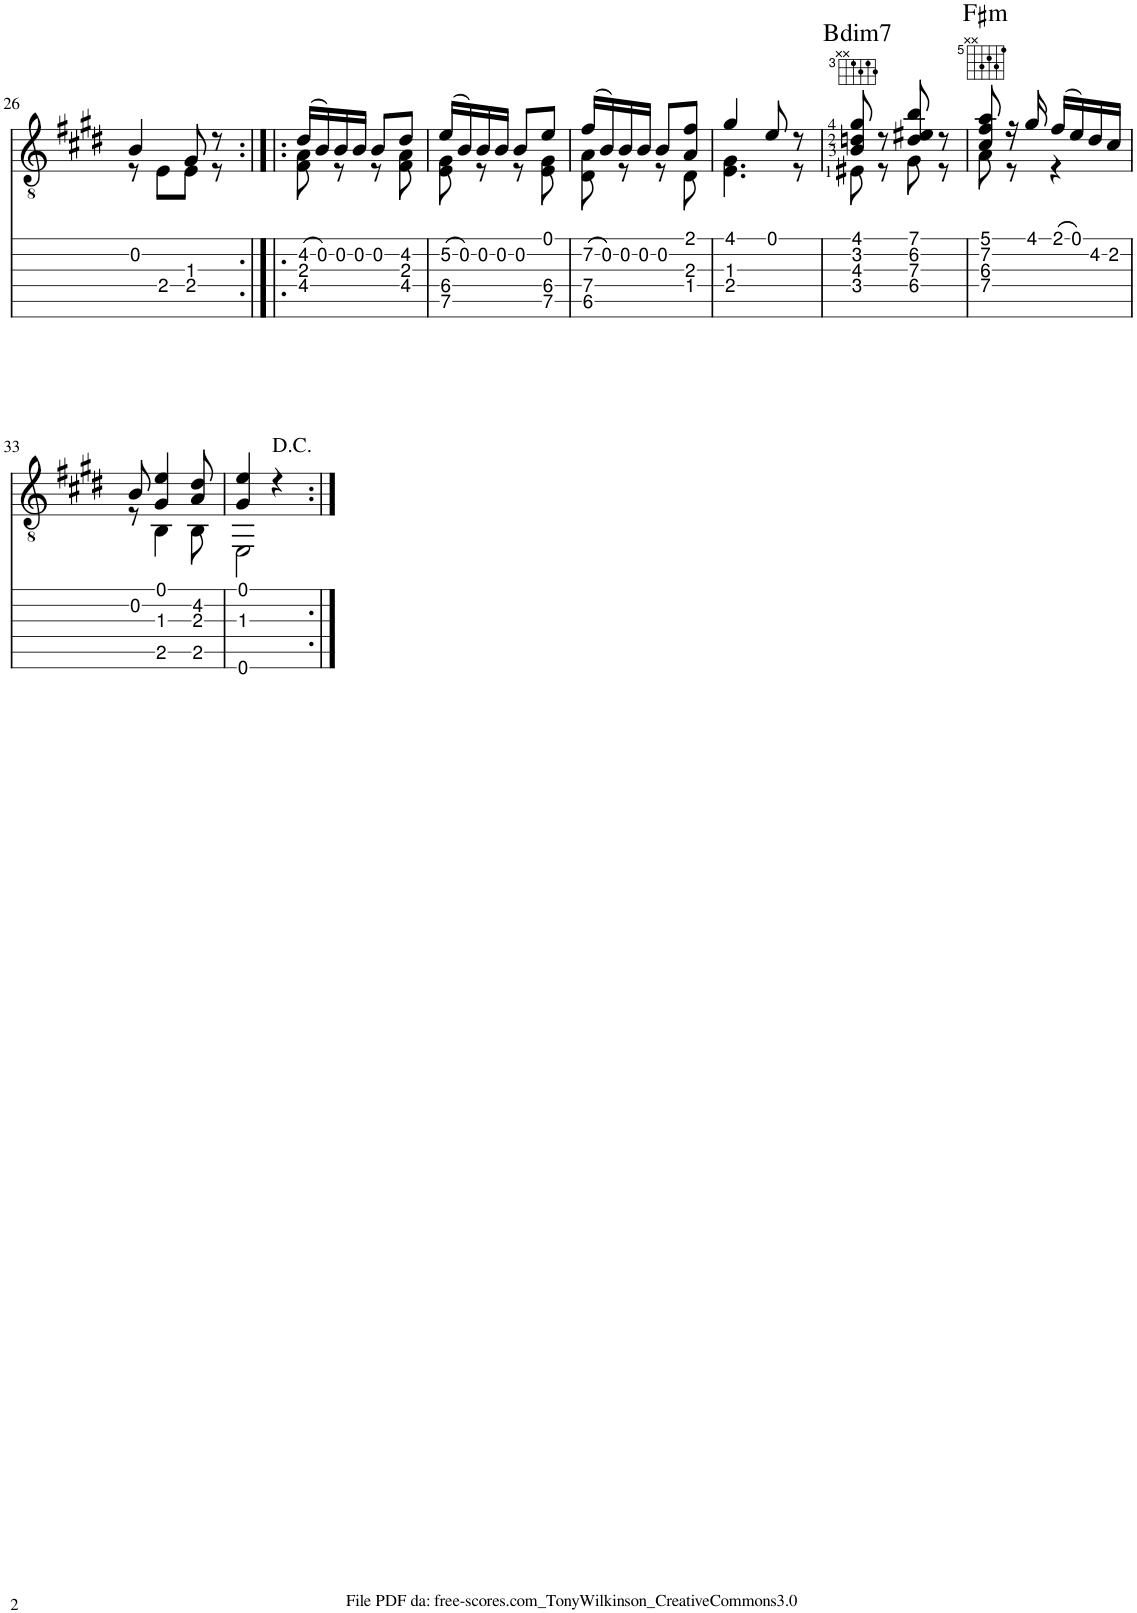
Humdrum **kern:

**kern	**kern	**harte
*part1	*part1	*part1
*staff2	*staff1	*
*I"Guitar	*	*
*I'Guit.	*	*
!!LO:PB:g=z
*	*clefGv2	*
*k[f#c#g#d#]	*k[f#c#g#d#]	*
*M2/4	*M2/4	*
=26	=26	=26
*^	*^	*
4B	8r	4B/	8r	.
.	8E	.	8E\L	.
8G#	8E	8G#/	8E\J	.
8r	8r	8r	8r	.
=27:|!|:	=27:|!|:	=27:|!|:	=27:|!|:	=27:|!|:
16d#LL	8F# 8A	(16d#/LL	8F#\ 8A\	.
16BJ	.	16B/)	.	.
16BL	8r	16B/	8r	.
16BJJ	.	16B/JJ	.	.
8BL	8r	8B/L	8r	.
8d#J	8F# 8A	8d#/J	8F#\ 8A\	.
=28	=28	=28	=28	=28
16eLL	8E 8G#	(16e/LL	8E\ 8G#\	.
16BJ	.	16B/)	.	.
16BL	8r	16B/	8r	.
16BJJ	.	16B/JJ	.	.
8BL	8r	8B/L	8r	.
8eJ	8E 8G#	8e/J	8E\ 8G#\	.
=29	=29	=29	=29	=29
16f#LL	8D# 8A	(16f#/LL	8D#\ 8A\	.
16BJ	.	16B/)	.	.
16BL	8r	16B/	8r	.
16BJJ	.	16B/JJ	.	.
8BL	8r	8B/L	8r	.
8A\ 8f#\J	8D#	8A/ 8f#/J	8D#\	.
=30	=30	=30	=30	=30
4g#	4.E 4.G#	4g#/	4.E\ 4.G#\	.
8e	.	8e/	.	.
8r	8r	8r	8r	.
=31	=31	=31	=31	=31
!	!	!	!	!LO:H:kt=dim7
8B 8d 8g#	8E#	8B/ 8dn/ 8g#/	8E#X\	B:dim7
8r	8r	8r	8r	.
8d 8e# 8b	8G#	8d/ 8e#X/ 8b/	8G#\	.
8r	8r	8r	8r	.
=32	=32	=32	=32	=32
!	!	!	!	!LO:H:kt=m
8c# 8f# 8a	8A	8c#/ 8f#/ 8a/	8A\	F#:min
16r	8r	16r	8r	.
16g#	.	16g#/	.	.
16f#LL	4r	(16f#/LL	4r	.
16eJ	.	16e/)	.	.
16d#L	.	16d#/	.	.
16c#JJ	.	16c#/JJ	.	.
!!LO:LB:g=z	!!
=33	=33	=33	=33	=33
8B	8r	8B/	8r	.
4G# 4e	4BB	4G#/ 4e/	4BB\	.
8A 8d#	8BB	8A/ 8d#/	8BB\	.
=34	=34	=34	=34	=34
4G# 4e	2EE	4G#/ 4e/	2EE\	.
4r	.	4r	.	.
*v	*v	*	*	*
*	*v	*v	*
=:|!	=:|!	=:|!
*-	*-	*-
